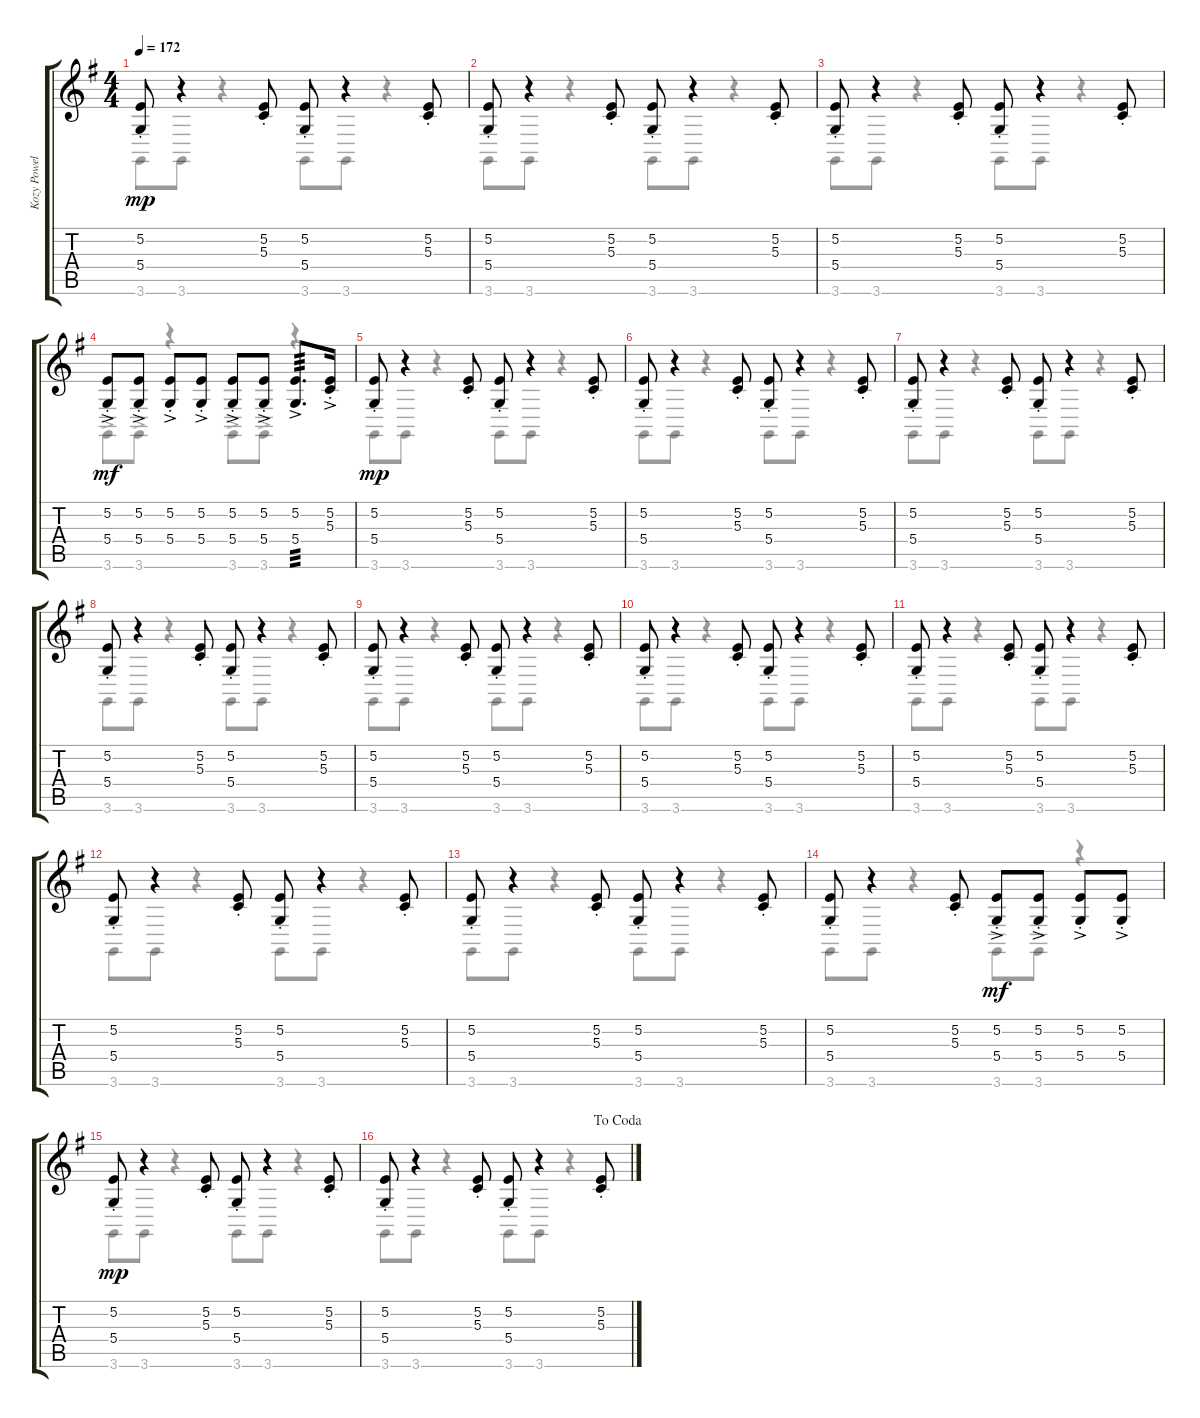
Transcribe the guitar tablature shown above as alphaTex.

\track ("Kozy Powell Drums" "Kozy Powel") {instrument melodictom}
\staff {score tabs}
\tuning (E4 B3 G3 D3 A2 E2) {hide}
\voice
\ts (4 4)
\tempo 172
\clef g2
\ks g
(5.2{st} 5.4{st}).8{dy mp} r.4 (5.2{st} 5.3{st}).8 (5.2{st} 5.4{st}).8 r.4 (5.2{st} 5.3{st}).8 |
(5.2{st} 5.4{st}).8 r.4 (5.2{st} 5.3{st}).8 (5.2{st} 5.4{st}).8 r.4 (5.2{st} 5.3{st}).8 |
(5.2{st} 5.4{st}).8 r.4 (5.2{st} 5.3{st}).8 (5.2{st} 5.4{st}).8 r.4 (5.2{st} 5.3{st}).8 |
(5.2{ac st} 5.4{ac st}).8{dy mf} (5.2{ac st} 5.4{ac st}).8 (5.2{ac st} 5.4{ac st}).8 (5.2{ac st} 5.4{ac st}).8 (5.2{ac st} 5.4{ac st}).8 (5.2{ac st} 5.4{ac st}).8 (5.2{ac} 5.4{ac}).8{d tp 3} (5.2{ac st} 5.3{ac st}).16 |
(5.2{st} 5.4{st}).8{dy mp} r.4 (5.2{st} 5.3{st}).8 (5.2{st} 5.4{st}).8 r.4 (5.2{st} 5.3{st}).8 |
(5.2{st} 5.4{st}).8 r.4 (5.2{st} 5.3{st}).8 (5.2{st} 5.4{st}).8 r.4 (5.2{st} 5.3{st}).8 |
(5.2{st} 5.4{st}).8 r.4 (5.2{st} 5.3{st}).8 (5.2{st} 5.4{st}).8 r.4 (5.2{st} 5.3{st}).8 |
(5.2{st} 5.4{st}).8 r.4 (5.2{st} 5.3{st}).8 (5.2{st} 5.4{st}).8 r.4 (5.2{st} 5.3{st}).8 |
(5.2{st} 5.4{st}).8 r.4 (5.2{st} 5.3{st}).8 (5.2{st} 5.4{st}).8 r.4 (5.2{st} 5.3{st}).8 |
(5.2{st} 5.4{st}).8 r.4 (5.2{st} 5.3{st}).8 (5.2{st} 5.4{st}).8 r.4 (5.2{st} 5.3{st}).8 |
(5.2{st} 5.4{st}).8 r.4 (5.2{st} 5.3{st}).8 (5.2{st} 5.4{st}).8 r.4 (5.2{st} 5.3{st}).8 |
(5.2{st} 5.4{st}).8 r.4 (5.2{st} 5.3{st}).8 (5.2{st} 5.4{st}).8 r.4 (5.2{st} 5.3{st}).8 |
(5.2{st} 5.4{st}).8 r.4 (5.2{st} 5.3{st}).8 (5.2{st} 5.4{st}).8 r.4 (5.2{st} 5.3{st}).8 |
(5.2{st} 5.4{st}).8 r.4 (5.2{st} 5.3{st}).8 (5.2{ac st} 5.4{ac st}).8{dy mf} (5.2{ac st} 5.4{ac st}).8 (5.2{ac st} 5.4{ac st}).8 (5.2{ac st} 5.4{ac st}).8 |
(5.2{st} 5.4{st}).8{dy mp} r.4 (5.2{st} 5.3{st}).8 (5.2{st} 5.4{st}).8 r.4 (5.2{st} 5.3{st}).8 |
\jump dacoda
(5.2{st} 5.4{st}).8 r.4 (5.2{st} 5.3{st}).8 (5.2{st} 5.4{st}).8 r.4 (5.2{st} 5.3{st}).8
\voice
\clef g2
\ottava regular
\simile none
\ks g
3.6.8{dy mp} 3.6.8 r.4 3.6.8 3.6.8 r.4 |
3.6.8 3.6.8 r.4 3.6.8 3.6.8 r.4 |
3.6.8 3.6.8 r.4 3.6.8 3.6.8 r.4 |
3.6{ac}.8{dy mf} 3.6{ac}.8 r.4 3.6{ac}.8 3.6{ac}.8 r.4 |
3.6.8{dy mp} 3.6.8 r.4 3.6.8 3.6.8 r.4 |
3.6.8 3.6.8 r.4 3.6.8 3.6.8 r.4 |
3.6.8 3.6.8 r.4 3.6.8 3.6.8 r.4 |
3.6.8 3.6.8 r.4 3.6.8 3.6.8 r.4 |
3.6.8 3.6.8 r.4 3.6.8 3.6.8 r.4 |
3.6.8 3.6.8 r.4 3.6.8 3.6.8 r.4 |
3.6.8 3.6.8 r.4 3.6.8 3.6.8 r.4 |
3.6.8 3.6.8 r.4 3.6.8 3.6.8 r.4 |
3.6.8 3.6.8 r.4 3.6.8 3.6.8 r.4 |
3.6.8 3.6.8 r.4 3.6.8 3.6.8 r.4 |
3.6.8 3.6.8 r.4 3.6.8 3.6.8 r.4 |
3.6.8 3.6.8 r.4 3.6.8 3.6.8 r.4
